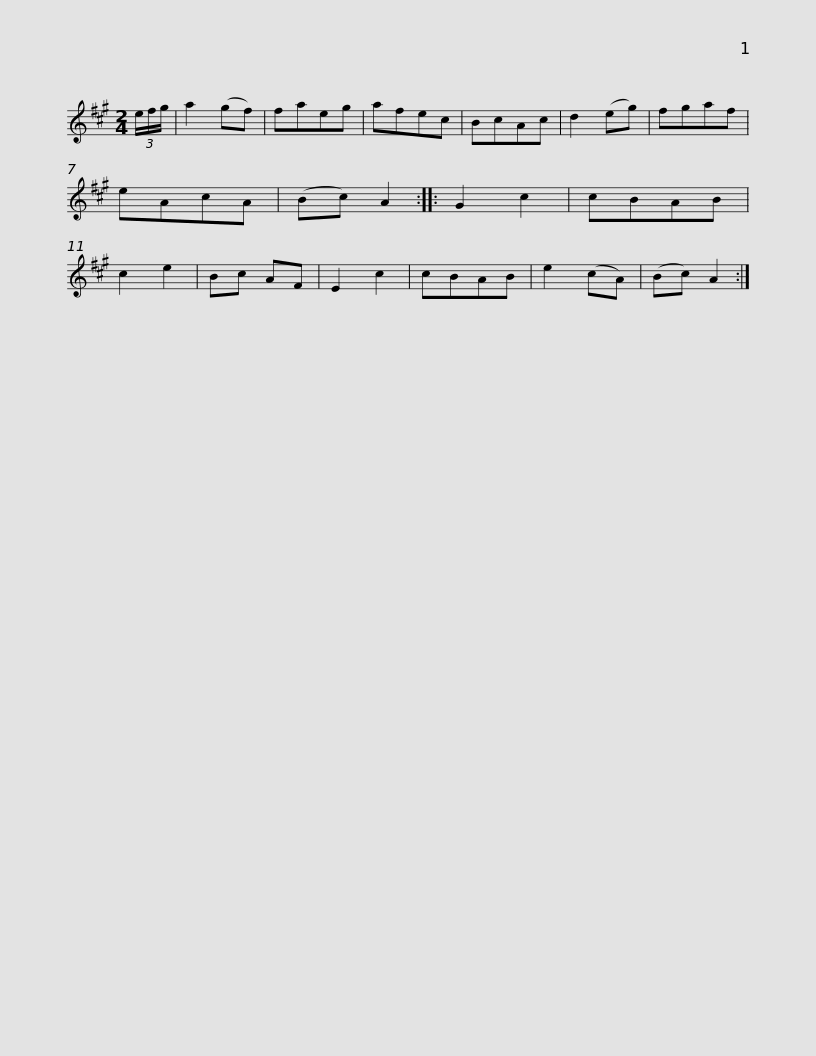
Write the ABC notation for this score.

X:1
L:1/8
M:2/4
I:linebreak $
K:A
V:1 treble
V:1
 (3e/f/g/ | a2 (gf) | faeg | afec | BcAc | %5
 d2 (eg) | fgaf | eAcA | (Bc) A2 :: G2 c2 | %10
 cBAB |$ c2 e2 | Bc AF | E2 c2 | cBAB | %15
 e2 (cA) | (Bc) A2 :| %17
